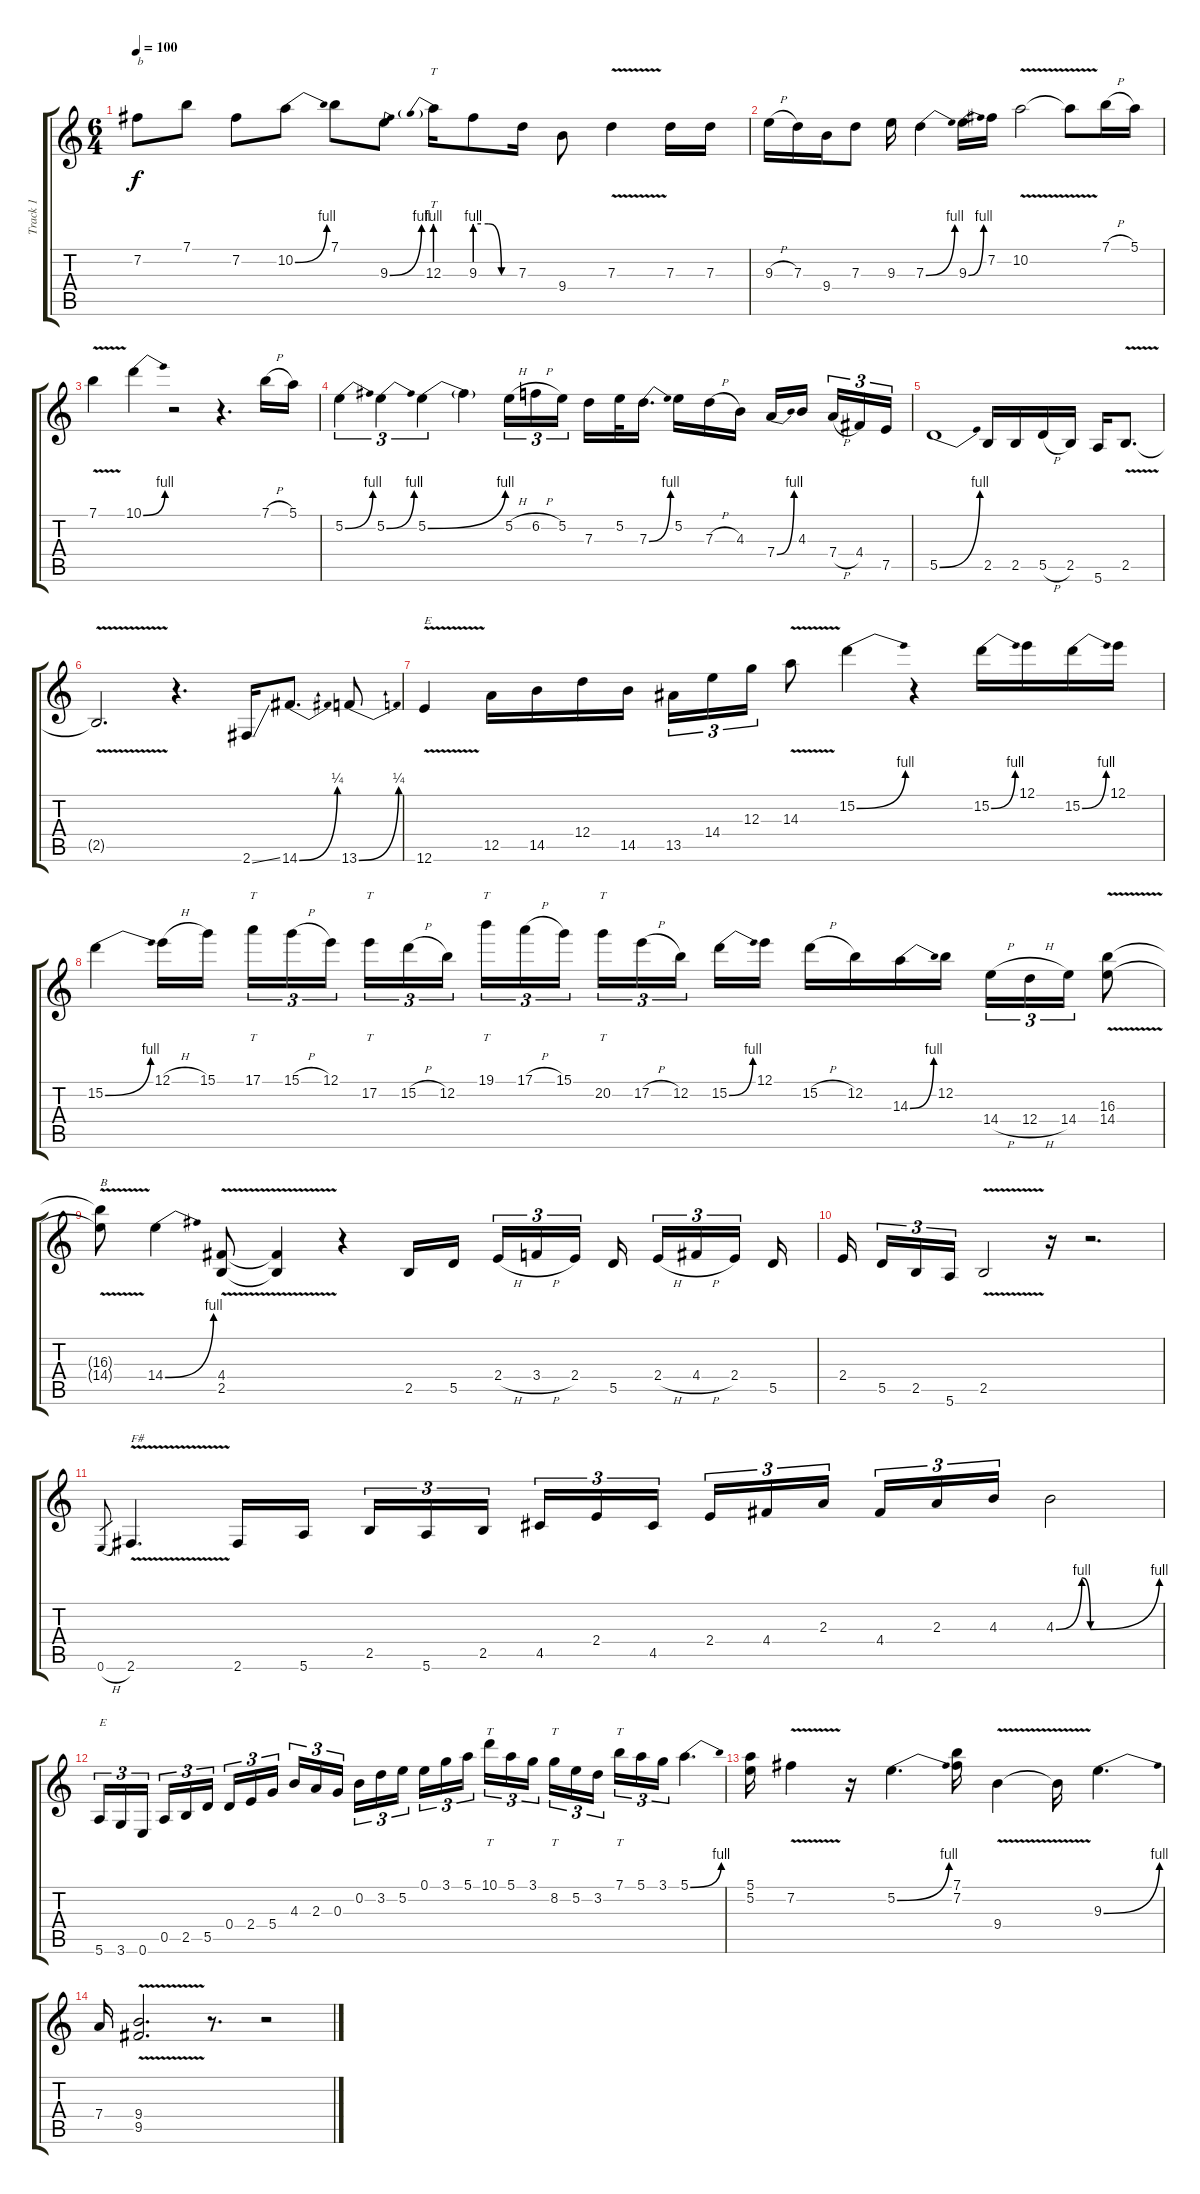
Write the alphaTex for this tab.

\track ("Track 1" "Track 1") {instrument electricguitarclean}
\staff {score tabs}
\tuning (E4 B3 G3 D3 A2 E2) {hide}
\ts (6 4)
\tempo 100
\clef g2
\ks c
7.2.8{txt "b" dy f instrument electricguitarclean} 7.1.8 7.2.8 10.2{be (bend 0 0 60 4)}.8 7.1.8 9.3{be (bend 0 0 60 4)}.8 12.3{be (prebend 0 4 60 4)}.16{tt} 9.3{be (custom 0 4 20 4 40 0 60 0)}.8 7.3.16 9.4.8 7.3{v}.4 7.3.16 7.3.16 |
9.3{h}.16 7.3.16 9.4.16 7.3.8 9.3.16 7.3{be (bend 0 0 60 4)}.4 9.3{be (bend 0 0 60 4)}.16 7.2.16 10.2{v}.2 10.2{t}.8 7.1{h}.16 5.1.16 |
7.1{v}.4 10.1{be (bend 0 0 60 4)}.4 r.2 r.4{d} 7.1{h}.16 5.1.16 |
5.2{be (bend 0 0 60 4)}.4{tu (3 2)} 5.2{be (bend 0 0 60 4)}.4{tu (3 2)} 5.2{be (bend 0 0 60 4)}.4{tu (3 2)} 5.2{t}.4 5.2{h}.16{tu (3 2)} 6.2{h}.16{tu (3 2)} 5.2.16{tu (3 2) beam splitsecondary} 7.3.16 5.2.32 7.3{be (bend 0 0 60 4)}.16{d} 5.2.16 7.3{h}.16 4.3.16 7.4{be (bend 0 0 60 4)}.16 4.3.16{beam splitsecondary} 7.4{h}.16{tu (3 2)} 4.4.16{tu (3 2)} 7.5.16{tu (3 2)} |
5.5{be (bend 0 0 60 4)}.1 2.5.16 2.5.16 5.5{h}.16 2.5.16 5.6.16 2.5{v}.8{d} |
2.5{t}.2{d} r.4{d} 2.6{ss}.16 14.6{be (bend 0 0 60 1)}.8{d} 13.6{be (bend 0 0 60 1)}.8 |
12.6{v}.4{txt "E"} 12.5.16 14.5.16 12.4.16 14.5.16{beam splitsecondary} 13.5.16{tu (3 2)} 14.4.16{tu (3 2)} 12.3.16{tu (3 2)} 14.3{v}.8 15.2{be (bend 0 0 60 4)}.4 r.4 15.2{be (bend 0 0 60 4)}.16 12.1.16 15.2{be (bend 0 0 60 4)}.16 12.1.16 |
15.2{be (bend 0 0 60 4)}.4 12.1{h}.16 15.1.16{beam splitsecondary} 17.1.16{tt tu (3 2)} 15.1{h}.16{tu (3 2)} 12.1.16{tu (3 2) beam splitsecondary} 17.2.16{tt tu (3 2)} 15.2{h}.16{tu (3 2)} 12.2.16{tu (3 2) beam splitsecondary} 19.1.16{tt tu (3 2)} 17.1{h}.16{tu (3 2)} 15.1.16{tu (3 2)} 20.2.16{tt tu (3 2)} 17.2{h}.16{tu (3 2)} 12.2.16{tu (3 2) beam splitsecondary} 15.2{be (bend 0 0 60 4)}.16 12.1.16 15.2{h}.16 12.2.16 14.3{be (bend 0 0 60 4)}.16 12.2.16{beam splitsecondary} 14.4{h}.16{tu (3 2)} 12.4{h}.16{tu (3 2)} 14.4.16{tu (3 2)} (16.3{v} 14.4{v}).8 |
(16.3{t} 14.4{t}).8{txt "B"} 14.4{be (bend 0 0 60 4)}.4 (4.4{v} 2.5{v}).8 (4.4{t} 2.5{t}).4 r.4 2.5.16 5.5.16{beam splitsecondary} 2.4{h}.16{tu (3 2)} 3.4{h}.16{tu (3 2)} 2.4.16{tu (3 2) beam splitsecondary} 5.5.16{beam splitsecondary} 2.4{h}.16{tu (3 2)} 4.4{h}.16{tu (3 2)} 2.4.16{tu (3 2) beam splitsecondary} 5.5.16 |
2.4.16{beam splitsecondary} 5.5.16{tu (3 2)} 2.5.16{tu (3 2)} 5.6.16{tu (3 2)} 2.5{v}.2 r.16 r.2{d} |
0.6{h}.8{gr} 2.6{v}.4{d txt "F#"} 2.6.16 5.6.16{beam splitsecondary} 2.5.16{tu (3 2)} 5.6.16{tu (3 2)} 2.5.16{tu (3 2) beam splitsecondary} 4.5.16{tu (3 2)} 2.4.16{tu (3 2)} 4.5.16{tu (3 2)} 2.4.16{tu (3 2)} 4.4.16{tu (3 2)} 2.3.16{tu (3 2) beam splitsecondary} 4.4.16{tu (3 2)} 2.3.16{tu (3 2)} 4.3.16{tu (3 2)} 4.3{be (custom 0 0 15 4 20 0 60 4)}.2 |
5.6.16{tu (3 2) txt "E"} 3.6.16{tu (3 2)} 0.6.16{tu (3 2) beam splitsecondary} 0.5.16{tu (3 2)} 2.5.16{tu (3 2)} 5.5.16{tu (3 2) beam splitsecondary} 0.4.16{tu (3 2)} 2.4.16{tu (3 2)} 5.4.16{tu (3 2) beam splitsecondary} 4.3.16{tu (3 2)} 2.3.16{tu (3 2)} 0.3.16{tu (3 2) beam splitsecondary} 0.2.16{tu (3 2)} 3.2.16{tu (3 2)} 5.2.16{tu (3 2) beam splitsecondary} 0.1.16{tu (3 2)} 3.1.16{tu (3 2)} 5.1.16{tu (3 2)} 10.1.16{tt tu (3 2)} 5.1.16{tu (3 2)} 3.1.16{tu (3 2) beam splitsecondary} 8.2.16{tt tu (3 2)} 5.2.16{tu (3 2)} 3.2.16{tu (3 2) beam splitsecondary} 7.1.16{tt tu (3 2)} 5.1.16{tu (3 2)} 3.1.16{tu (3 2)} 5.1{be (bend 0 0 60 4)}.4{d} |
(5.1 5.2).16 7.2{v}.4 r.16 5.2{be (bend 0 0 60 4)}.4{d} (7.1 7.2).16 9.4{v}.4 9.4{t}.16 9.3{be (bend 0 0 60 4)}.4{d} |
7.4.16 (9.4{v} 9.5{v}).2{d} r.8{d} r.2
